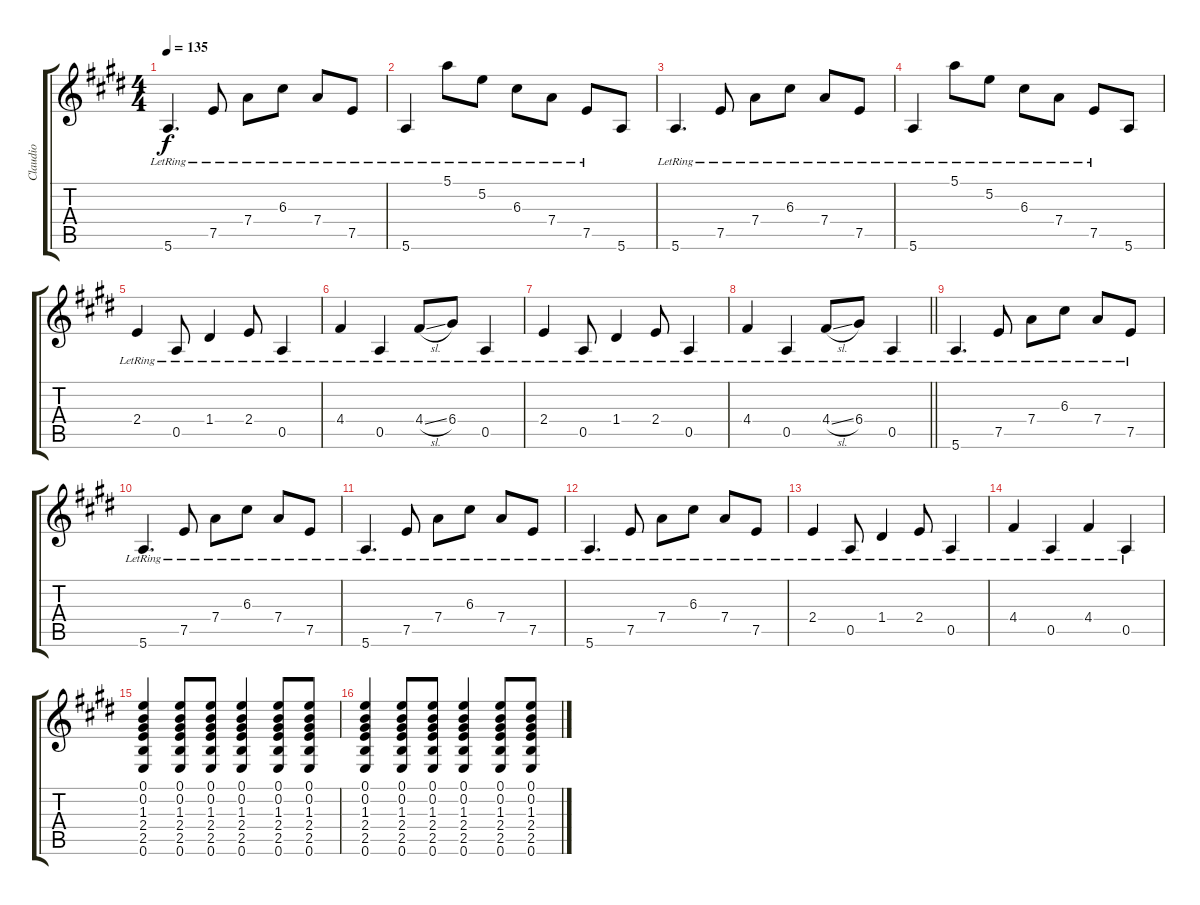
\track ("Claudio" "Claudio") {instrument acousticguitarsteel}
\staff {score tabs}
\tuning (E4 B3 G3 D3 A2 E2) {hide}
\ts (4 4)
\tempo 135
\clef g2
\ks c#minor
5.6{lr}.4{d dy f} 7.5{lr}.8 7.4{lr}.8 6.3{lr}.8 7.4{lr}.8 7.5{lr}.8 |
5.6{lr}.4 5.1{lr}.8 5.2{lr}.8 6.3{lr}.8 7.4{lr}.8 7.5{lr}.8 5.6.8 |
5.6{lr}.4{d} 7.5{lr}.8 7.4{lr}.8 6.3{lr}.8 7.4{lr}.8 7.5{lr}.8 |
5.6{lr}.4 5.1{lr}.8 5.2{lr}.8 6.3{lr}.8 7.4{lr}.8 7.5{lr}.8 5.6.8 |
2.4{lr}.4 0.5{lr}.8 1.4{lr}.4 2.4{lr}.8 0.5{lr}.4 |
4.4{lr}.4 0.5{lr}.4 4.4{sl lr}.8 6.4{lr}.8 0.5{lr}.4 |
2.4{lr}.4 0.5{lr}.8 1.4{lr}.4 2.4{lr}.8 0.5{lr}.4 |
\barLineRight lightlight
4.4{lr}.4 0.5{lr}.4 4.4{sl lr}.8 6.4{lr}.8 0.5{lr}.4 |
5.6{lr}.4{d} 7.5{lr}.8 7.4{lr}.8 6.3{lr}.8 7.4{lr}.8 7.5{lr}.8 |
5.6{lr}.4{d} 7.5{lr}.8 7.4{lr}.8 6.3{lr}.8 7.4{lr}.8 7.5{lr}.8 |
5.6{lr}.4{d} 7.5{lr}.8 7.4{lr}.8 6.3{lr}.8 7.4{lr}.8 7.5{lr}.8 |
5.6{lr}.4{d} 7.5{lr}.8 7.4{lr}.8 6.3{lr}.8 7.4{lr}.8 7.5{lr}.8 |
2.4{lr}.4 0.5{lr}.8 1.4{lr}.4 2.4{lr}.8 0.5{lr}.4 |
4.4{lr}.4 0.5{lr}.4 4.4{lr}.4 0.5{lr}.4 |
(0.1 0.2 1.3 2.4 2.5 0.6).4 (0.1 0.2 1.3 2.4 2.5 0.6).8 (0.1 0.2 1.3 2.4 2.5 0.6).8 (0.1 0.2 1.3 2.4 2.5 0.6).4 (0.1 0.2 1.3 2.4 2.5 0.6).8 (0.1 0.2 1.3 2.4 2.5 0.6).8 |
(0.1 0.2 1.3 2.4 2.5 0.6).4 (0.1 0.2 1.3 2.4 2.5 0.6).8 (0.1 0.2 1.3 2.4 2.5 0.6).8 (0.1 0.2 1.3 2.4 2.5 0.6).4 (0.1 0.2 1.3 2.4 2.5 0.6).8 (0.1 0.2 1.3 2.4 2.5 0.6).8
